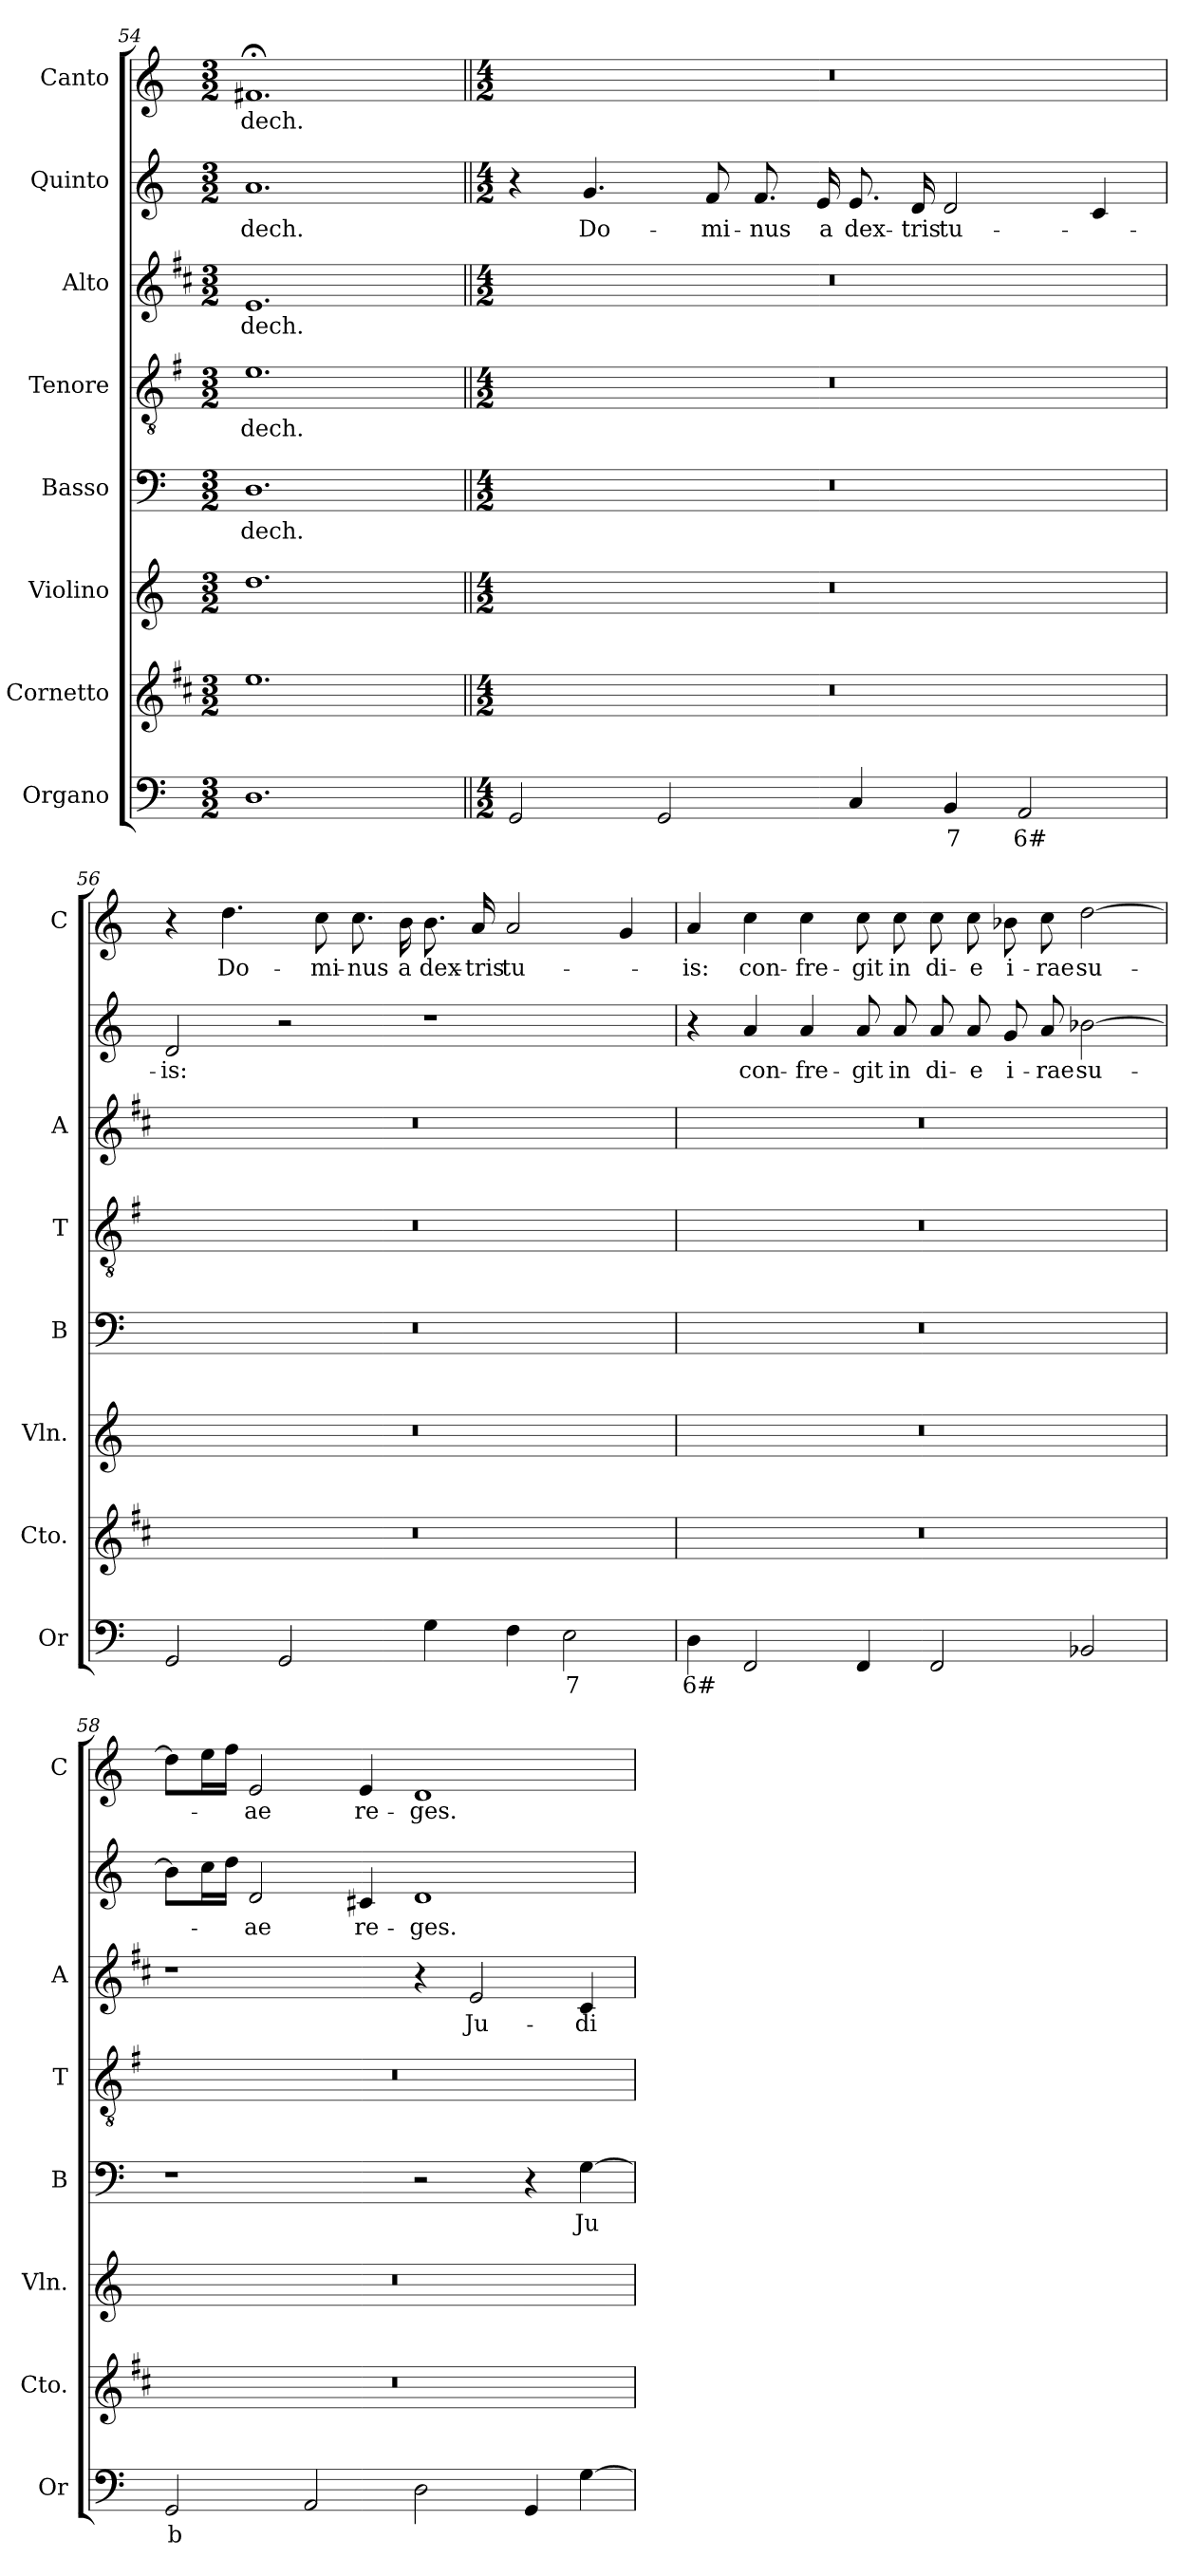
**kern	**text	**kern	**kern	**kern	**text	**kern	**text	**kern	**text	**kern	**text	**kern	**text
*part8	*part8	*part7	*part6	*part5	*part5	*part4	*part4	*part3	*part3	*part2	*part2	*part1	*part1
*staff8	*staff8	*staff7	*staff6	*staff5	*staff5	*staff4	*staff4	*staff3	*staff3	*staff2	*staff2	*staff1	*staff1
*I"Organo	*	*I"Cornetto	*I"Violino	*I"Basso	*	*I"Tenore	*	*I"Alto	*	*I"Quinto	*	*I"Canto	*
*I'Or	*	*I'Cto.	*I'Vln.	*I'B	*	*I'T	*	*I'A	*	*	*	*I'C	*
*clefF4	*	*clefG2	*clefG2	*clefF4	*	*clefGv2	*	*clefG2	*	*clefG2	*	*clefG2	*
*	*	*ITrd1c2	*	*	*	*ITrd4c7	*	*ITrd1c2	*	*	*	*	*
*k[]	*	*k[]	*k[]	*k[]	*	*k[]	*	*k[]	*	*k[]	*	*k[]	*
*C:	*	*C:	*C:	*C:	*	*C:	*	*C:	*	*C:	*	*C:	*
*M3/2	*	*M3/2	*M3/2	*M3/2	*	*M3/2	*	*M3/2	*	*M3/2	*	*M3/2	*
=54	=54	=54	=54	=54	=54	=54	=54	=54	=54	=54	=54	=54	=54
!	!	!	!	!	!LO:LY:b	!	!LO:LY:b	!	!LO:LY:b	!	!LO:LY:b	!	!LO:LY:b
1.D	.	1.dd	1.dd	1.D	-dech.	1.A	-dech.	1.d	-dech.	1.a	-dech.	1.f#X;<	-dech.
=55||	=55||	=55||	=55||	=55||	=55||	=55||	=55||	=55||	=55||	=55||	=55||	=55||	=55||
*M4/2	*	*M4/2	*M4/2	*M4/2	*	*M4/2	*	*M4/2	*	*M4/2	*	*M4/2	*
2GG/	.	0r	0r	0r	.	0r	.	0r	.	4r	.	0r	.
!	!	!	!	!	!	!	!	!	!	!	!LO:LY:b	!	!
.	.	.	.	.	.	.	.	.	.	4.g/	Do-	.	.
2GG/	.	.	.	.	.	.	.	.	.	.	.	.	.
!	!	!	!	!	!	!	!	!	!	!	!LO:LY:b	!	!
.	.	.	.	.	.	.	.	.	.	8f/	-mi-	.	.
!	!	!	!	!	!	!	!	!	!	!	!LO:LY:b	!	!
.	.	.	.	.	.	.	.	.	.	8.f/	-nus	.	.
!	!	!	!	!	!	!	!	!	!	!	!LO:LY:b	!	!
.	.	.	.	.	.	.	.	.	.	16e/	a	.	.
!	!	!	!	!	!	!	!	!	!	!	!LO:LY:b	!	!
4C/	.	.	.	.	.	.	.	.	.	8.e/	dex-	.	.
!	!	!	!	!	!	!	!	!	!	!	!LO:LY:b	!	!
.	.	.	.	.	.	.	.	.	.	16d/	-tris	.	.
!	!LO:LY:b	!	!	!	!	!	!	!	!	!	!LO:LY:b	!	!
4BB/	7	.	.	.	.	.	.	.	.	2d/	tu-	.	.
!	!LO:LY:b	!	!	!	!	!	!	!	!	!	!	!	!
2AA/	6#	.	.	.	.	.	.	.	.	.	.	.	.
.	.	.	.	.	.	.	.	.	.	4c/	.	.	.
!!LO:LB:g=z
=56	=56	=56	=56	=56	=56	=56	=56	=56	=56	=56	=56	=56	=56
!	!	!	!	!	!	!	!	!	!	!	!LO:LY:b	!	!
2GG/	.	0r	0r	0r	.	0r	.	0r	.	2d/	-is:	4r	.
!	!	!	!	!	!	!	!	!	!	!	!	!	!LO:LY:b
.	.	.	.	.	.	.	.	.	.	.	.	4.dd\	Do-
2GG/	.	.	.	.	.	.	.	.	.	2r	.	.	.
!	!	!	!	!	!	!	!	!	!	!	!	!	!LO:LY:b
.	.	.	.	.	.	.	.	.	.	.	.	8cc\	-mi-
!	!	!	!	!	!	!	!	!	!	!	!	!	!LO:LY:b
.	.	.	.	.	.	.	.	.	.	.	.	8.cc\	-nus
!	!	!	!	!	!	!	!	!	!	!	!	!	!LO:LY:b
.	.	.	.	.	.	.	.	.	.	.	.	16b\	a
!	!	!	!	!	!	!	!	!	!	!	!	!	!LO:LY:b
4G\	.	.	.	.	.	.	.	.	.	1r	.	8.b\	dex-
!	!	!	!	!	!	!	!	!	!	!	!	!	!LO:LY:b
.	.	.	.	.	.	.	.	.	.	.	.	16a/	-tris
!	!	!	!	!	!	!	!	!	!	!	!	!	!LO:LY:b
4F\	.	.	.	.	.	.	.	.	.	.	.	2a/	tu-
!	!LO:LY:b	!	!	!	!	!	!	!	!	!	!	!	!
2E\	7	.	.	.	.	.	.	.	.	.	.	.	.
.	.	.	.	.	.	.	.	.	.	.	.	4g/	.
=57	=57	=57	=57	=57	=57	=57	=57	=57	=57	=57	=57	=57	=57
!	!LO:LY:b	!	!	!	!	!	!	!	!	!	!	!	!LO:LY:b
4D\	6#	0r	0r	0r	.	0r	.	0r	.	4r	.	4a/	-is:
!	!	!	!	!	!	!	!	!	!	!	!LO:LY:b	!	!LO:LY:b
2FF/	.	.	.	.	.	.	.	.	.	4a/	con-	4cc\	con-
!	!	!	!	!	!	!	!	!	!	!	!LO:LY:b	!	!LO:LY:b
.	.	.	.	.	.	.	.	.	.	4a/	-fre-	4cc\	-fre-
!	!	!	!	!	!	!	!	!	!	!	!LO:LY:b	!	!LO:LY:b
4FF/	.	.	.	.	.	.	.	.	.	8a/	-git	8cc\	-git
!	!	!	!	!	!	!	!	!	!	!	!LO:LY:b	!	!LO:LY:b
.	.	.	.	.	.	.	.	.	.	8a/	in	8cc\	in
!	!	!	!	!	!	!	!	!	!	!	!LO:LY:b	!	!LO:LY:b
2FF/	.	.	.	.	.	.	.	.	.	8a/	di-	8cc\	di-
!	!	!	!	!	!	!	!	!	!	!	!LO:LY:b	!	!LO:LY:b
.	.	.	.	.	.	.	.	.	.	8a/	-e	8cc\	-e
!	!	!	!	!	!	!	!	!	!	!	!LO:LY:b	!	!LO:LY:b
.	.	.	.	.	.	.	.	.	.	8g/	i-	8b-X\	i-
!	!	!	!	!	!	!	!	!	!	!	!LO:LY:b	!	!LO:LY:b
.	.	.	.	.	.	.	.	.	.	8a/	-rae	8cc\	-rae
!	!	!	!	!	!	!	!	!	!	!	!LO:LY:b	!	!LO:LY:b
2BB-X/	.	.	.	.	.	.	.	.	.	[2b-X\	su-	[2dd\	su-
=58	=58	=58	=58	=58	=58	=58	=58	=58	=58	=58	=58	=58	=58
!	!LO:LY:b	!	!	!	!	!	!	!	!	!	!	!	!
2GG/	b	0r	0r	1r	.	0r	.	1r	.	8b-\L]	.	8dd\L]	.
.	.	.	.	.	.	.	.	.	.	16cc\L	.	16ee\L	.
.	.	.	.	.	.	.	.	.	.	16dd\JJ	.	16ff\JJ	.
!	!	!	!	!	!	!	!	!	!	!	!LO:LY:b	!	!LO:LY:b
.	.	.	.	.	.	.	.	.	.	2d/	-ae	2e/	-ae
2AA/	.	.	.	.	.	.	.	.	.	.	.	.	.
!	!	!	!	!	!	!	!	!	!	!	!LO:LY:b	!	!LO:LY:b
.	.	.	.	.	.	.	.	.	.	4c#X/	re-	4e/	re-
!	!	!	!	!	!	!	!	!	!	!	!LO:LY:b	!	!LO:LY:b
2D\	.	.	.	2r	.	.	.	4r	.	1d	-ges.	1d	-ges.
!	!	!	!	!	!	!	!	!	!LO:LY:b	!	!	!	!
.	.	.	.	.	.	.	.	2d/	Ju-	.	.	.	.
4GG/	.	.	.	4r	.	.	.	.	.	.	.	.	.
!	!	!	!	!	!LO:LY:b	!	!	!	!LO:LY:b	!	!	!	!
[4G\	.	.	.	[4G\	Ju-	.	.	4B/	-di-	.	.	.	.
=	=	=	=	=	=	=	=	=	=	=	=	=	=
*-	*-	*-	*-	*-	*-	*-	*-	*-	*-	*-	*-	*-	*-
